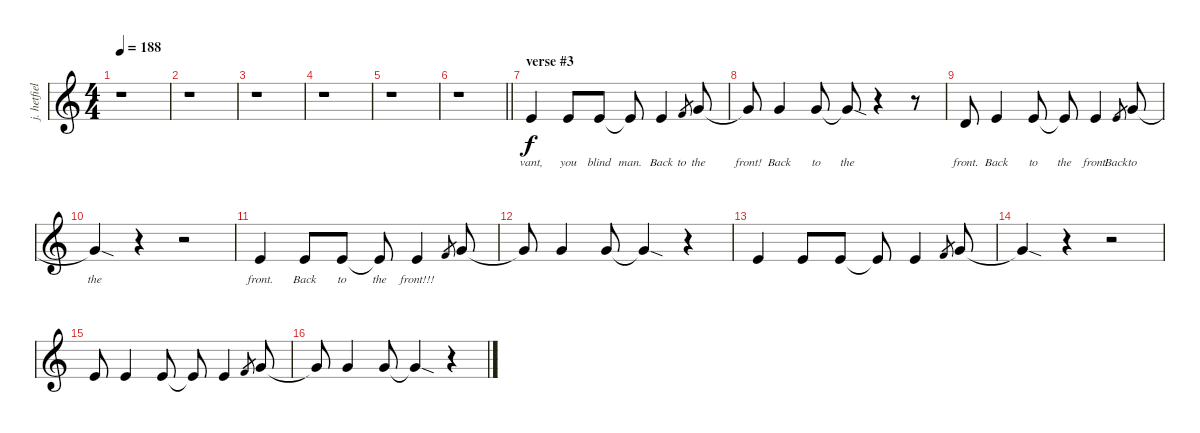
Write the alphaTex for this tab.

\track ("j. hetfield - lead vocals" "j. hetfiel") {instrument cello}
\staff {score}
\tuning (E4 B3 G3 D3 A2 E2) {hide}
\ts (4 4)
\tempo 188
\clef g2
\ks c
r.1{dy f} |
r.1 |
r.1 |
r.1 |
r.1 |
\barLineRight lightlight
r.1 |
\section ("" "verse #3")
0.1.4{lyrics (0 "vant,") lyrics (1 "") lyrics (2 "") lyrics (3 "") lyrics (4 "")} 0.1.8{lyrics (0 "you") lyrics (1 "") lyrics (2 "") lyrics (3 "") lyrics (4 "")} 0.1.8{lyrics (0 "blind") lyrics (1 "") lyrics (2 "") lyrics (3 "") lyrics (4 "")} 0.1{t}.8{lyrics (0 "man.") lyrics (1 "") lyrics (2 "") lyrics (3 "") lyrics (4 "")} 0.1.4{lyrics (0 "Back") lyrics (1 "") lyrics (2 "") lyrics (3 "") lyrics (4 "")} 1.1.8{lyrics (0 "to") lyrics (1 "") lyrics (2 "") lyrics (3 "") lyrics (4 "") gr} 3.1.8{lyrics (0 "the") lyrics (1 "") lyrics (2 "") lyrics (3 "") lyrics (4 "")} |
3.1{t}.8{lyrics (0 "front!") lyrics (1 "") lyrics (2 "") lyrics (3 "") lyrics (4 "")} 3.1.4{lyrics (0 "Back") lyrics (1 "") lyrics (2 "") lyrics (3 "") lyrics (4 "")} 3.1.8{lyrics (0 "to") lyrics (1 "") lyrics (2 "") lyrics (3 "") lyrics (4 "")} 3.1{sod t}.8{lyrics (0 "the") lyrics (1 "") lyrics (2 "") lyrics (3 "") lyrics (4 "")} r.4 r.8 |
3.2.8{lyrics (0 "front.") lyrics (1 "") lyrics (2 "") lyrics (3 "") lyrics (4 "")} 0.1.4{lyrics (0 "Back") lyrics (1 "") lyrics (2 "") lyrics (3 "") lyrics (4 "")} 0.1.8{lyrics (0 "to") lyrics (1 "") lyrics (2 "") lyrics (3 "") lyrics (4 "")} 0.1{t}.8{lyrics (0 "the") lyrics (1 "") lyrics (2 "") lyrics (3 "") lyrics (4 "")} 0.1.4{lyrics (0 "front.") lyrics (1 "") lyrics (2 "") lyrics (3 "") lyrics (4 "")} 0.1.8{lyrics (0 "Back") lyrics (1 "") lyrics (2 "") lyrics (3 "") lyrics (4 "") gr} 3.1.8{lyrics (0 "to") lyrics (1 "") lyrics (2 "") lyrics (3 "") lyrics (4 "")} |
3.1{sod t}.4{lyrics (0 "the") lyrics (1 "") lyrics (2 "") lyrics (3 "") lyrics (4 "")} r.4 r.2 |
0.1.4{lyrics (0 "front.") lyrics (1 "") lyrics (2 "") lyrics (3 "") lyrics (4 "")} 0.1.8{lyrics (0 "Back") lyrics (1 "") lyrics (2 "") lyrics (3 "") lyrics (4 "")} 0.1.8{lyrics (0 "to") lyrics (1 "") lyrics (2 "") lyrics (3 "") lyrics (4 "")} 0.1{t}.8{lyrics (0 "the") lyrics (1 "") lyrics (2 "") lyrics (3 "") lyrics (4 "")} 0.1.4{lyrics (0 "front!!!") lyrics (1 "") lyrics (2 "") lyrics (3 "") lyrics (4 "")} 1.1.8{gr} 3.1.8 |
3.1{t}.8 3.1.4 3.1.8 3.1{sod t}.4 r.4 |
0.1.4 0.1.8 0.1.8 0.1{t}.8 0.1.4 1.1.8{gr} 3.1.8 |
3.1{sod t}.4 r.4 r.2 |
0.1.8 0.1.4 0.1.8 0.1{t}.8 0.1.4 1.1.8{gr} 3.1.8 |
3.1{t}.8 3.1.4 3.1.8 3.1{sod t}.4 r.4
